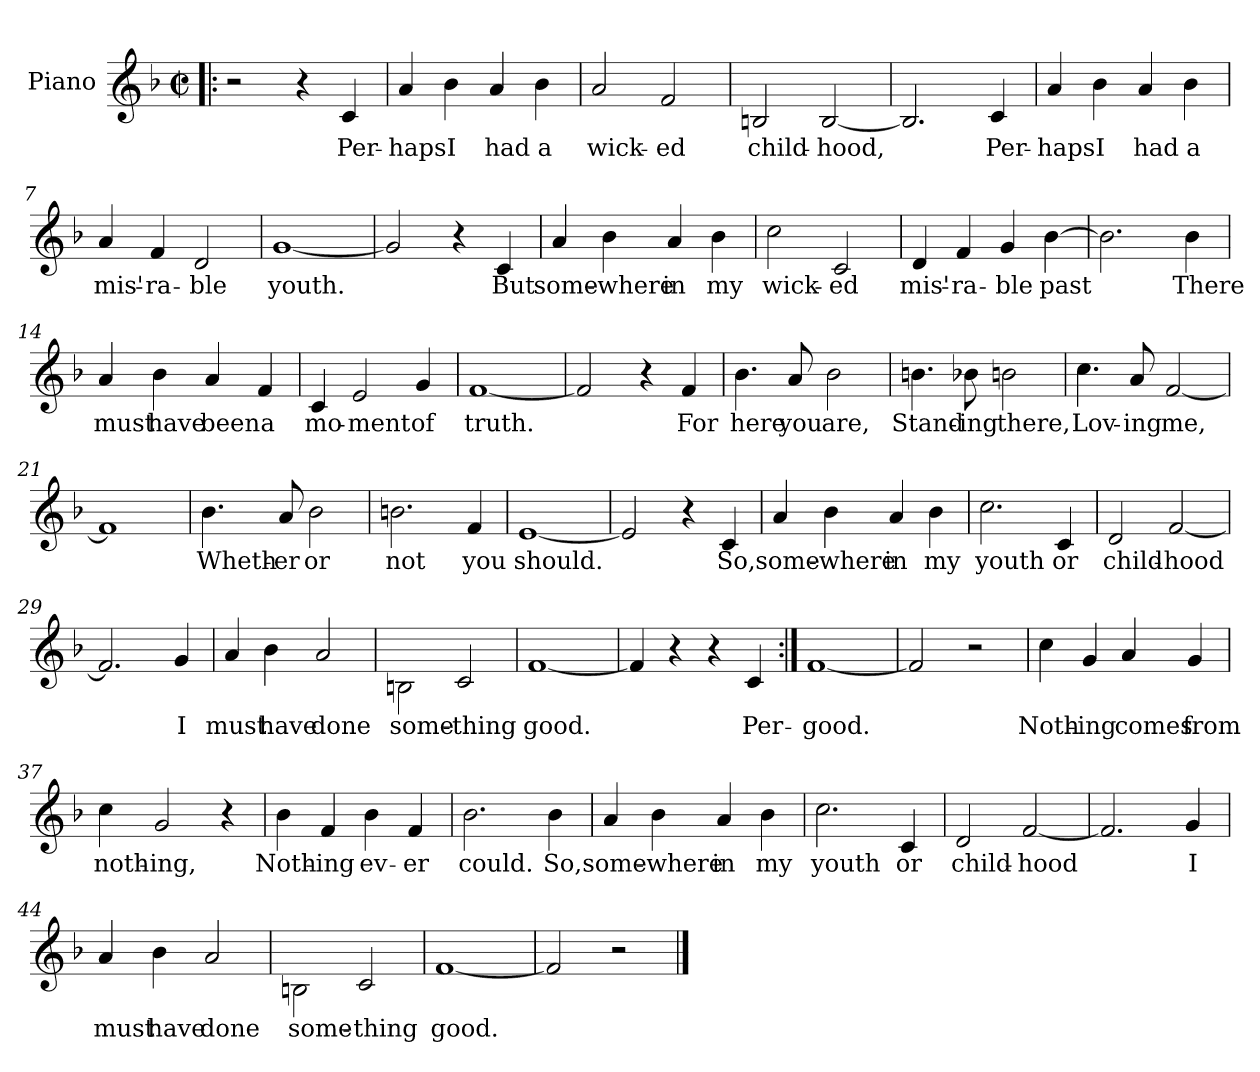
**kern	**text
*part1	*part1
*staff1	*staff1
*I"Piano	*
*I'Pno.	*
*clefG2	*
*k[b-]	*
*F:	*
*M2/2	*
*met(c|)	*
=1!|:	=1!|:
2r	.
4r	.
4c/	Per-
=2	=2
4a/	-haps
4b-\	I
4a/	had
4b-\	a
=3	=3
2a/	wick-
2f/	-ed
=4	=4
2Bn/	child-
[2B/	-hood,
=5	=5
2.B/]	.
4c/	Per-
=6	=6
4a/	-haps
4b-\	I
4a/	had
4b-\	a
!!LO:LB:g=z
=7	=7
4a/	mis'-
4f/	-ra-
2d/	-ble
=8	=8
[1g	youth.
=9	=9
2g/]	.
4r	.
4c/	But
=10	=10
4a/	some-
4b-\	-where
4a/	in
4b-\	my
=11	=11
2cc\	wick-
2c/	-ed
=12	=12
4d/	mis'-
4f/	-ra-
4g/	-ble
[4b-\	past
!!LO:LB:g=z
=13	=13
2.b-\]	.
4b-\	There
=14	=14
4a/	must
4b-\	have
4a/	been
4f/	a
=15	=15
4c/	mo-
2e/	-ment
4g/	of
=16	=16
[1f	truth.
=17	=17
2f/]	.
4r	.
4f/	For
=18	=18
4.b-\	here
8a/	you
2b-\	are,
!!LO:LB:g=z
=19	=19
4.bn\	Stand-
8b-X\	-ing
2bn\	there,
=20	=20
4.cc\	Lov-
8a/	-ing
[2f/	me,
=21	=21
1f]	.
=22	=22
4.b-\	Wheth-
8a/	-er
2b-\	or
=23	=23
2.bn\	not
4f/	you
=24	=24
[1e	should.
!!LO:LB:g=z
=25	=25
2e/]	.
4r	.
4c/	So,
=26	=26
4a/	some-
4b-\	-where
4a/	in
4b-\	my
=27	=27
2.cc\	youth
4c/	or
=28	=28
2d/	child-
[2f/	-hood
=29	=29
2.f/]	.
4g/	I
=30	=30
4a/	must
4b-\	have
2a/	done
!!LO:LB:g=z
=31	=31
2Bn\	some-
2c/	-thing
=32	=32
[1f	good.
=33	=33
4f/]	.
4r	.
4r	.
4c/	Per-
=34:|!	=34:|!
[1f	-good.
=35	=35
2f/]	.
2r	.
=36	=36
4cc\	Noth-
4g/	-ing
4a/	comes
4g/	from
!!LO:LB:g=z
=37	=37
4cc\	noth-
2g/	-ing,
4r	.
=38	=38
4b-\	Noth-
4f/	-ing
4b-\	ev-
4f/	-er
=39	=39
2.b-\	could.
4b-\	So,
=40	=40
4a/	some-
4b-\	-where
4a/	in
4b-\	my
=41	=41
2.cc\	youth
4c/	or
!!LO:LB:g=z
=42	=42
2d/	child-
[2f/	-hood
=43	=43
2.f/]	.
4g/	I
=44	=44
4a/	must
4b-\	have
2a/	done
=45	=45
2Bn\	some-
2c/	-thing
=46	=46
[1f	good.
=47	=47
2f/]	.
2r	.
==	==
*-	*-
